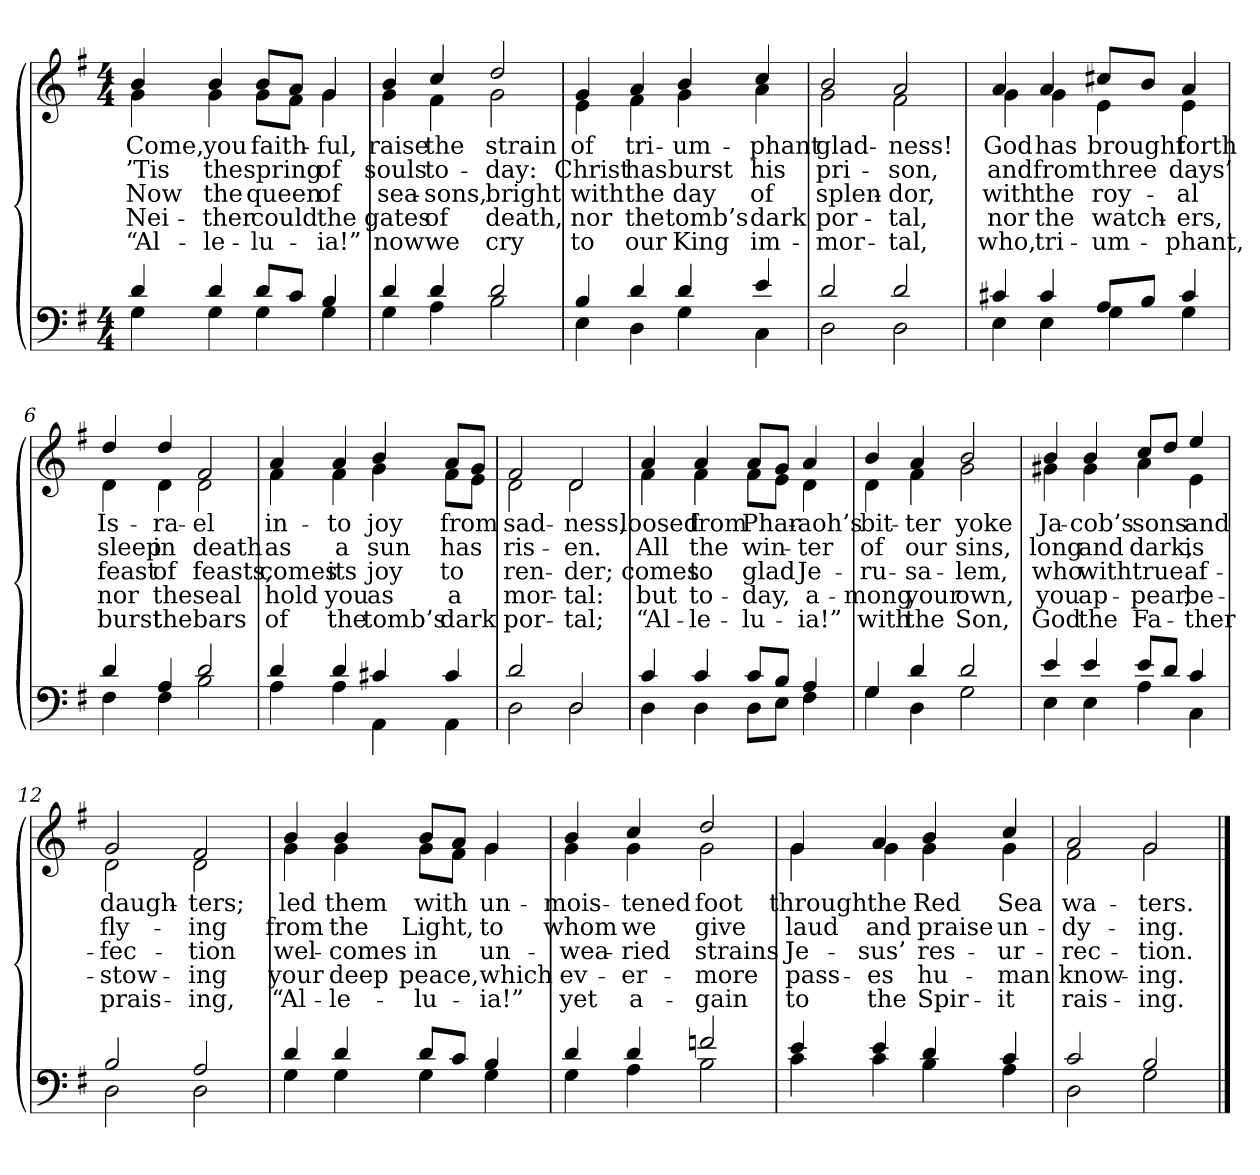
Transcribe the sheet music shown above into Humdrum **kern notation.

**kern	**kern	**text	**text	**text	**text	**text
*part2	*part1	*part1	*part1	*part1	*part1	*part1
*staff2	*staff1	*staff1	*staff1	*staff1	*staff1	*staff1
*clefF4	*clefG2	*	*	*	*	*
*k[f#]	*k[f#]	*	*	*	*	*
*M4/4	*M4/4	*	*	*	*	*
=1	=1	=1	=1	=1	=1	=1
*^	*	*	*	*	*	*
!	!	!LO:TX:b:i:t=Verse	!	!	!	!	!
!	!	!	!LO:LY:b	!LO:LY:b	!LO:LY:b	!LO:LY:b	!LO:LY:b
*	*	*^	*	*	*	*	*
4d/	4G\	4b/	4g\	Come,	’Tis	Now	Nei-	“Al-
!	!	!	!	!LO:LY:b	!LO:LY:b	!LO:LY:b	!LO:LY:b	!LO:LY:b
4d/	4G\	4b/	4g\	you	the	the	-ther	-le-
!	!	!	!	!LO:LY:b	!LO:LY:b	!LO:LY:b	!LO:LY:b	!LO:LY:b
8d/L	4G\	8b/L	8g\L	faith-	spring	queen	could	-lu-
8c/J	.	8a/J	8f#\J	.	.	.	.	.
!	!	!	!	!LO:LY:b	!LO:LY:b	!LO:LY:b	!LO:LY:b	!LO:LY:b
4B/	4G\	4g/	4g\	-ful,	of	of	the	-ia!”
=2	=2	=2	=2	=2	=2	=2	=2	=2
!	!	!	!	!LO:LY:b	!LO:LY:b	!LO:LY:b	!LO:LY:b	!LO:LY:b
4d/	4G\	4b/	4g\	raise	souls	sea-	gates	now
!	!	!	!	!LO:LY:b	!LO:LY:b	!LO:LY:b	!LO:LY:b	!LO:LY:b
4d/	4A\	4cc/	4f#\	the	to-	-sons,	of	we
!	!	!	!	!LO:LY:b	!LO:LY:b	!LO:LY:b	!LO:LY:b	!LO:LY:b
2d/	2B\	2dd/	2g\	strain	-day:	bright	death,	cry
!!LO:LB:g=z	!!
=3	=3	=3	=3	=3	=3	=3	=3	=3
!	!	!	!	!LO:LY:b	!LO:LY:b	!LO:LY:b	!LO:LY:b	!LO:LY:b
4B/	4E\	4g/	4e\	of	Christ	with	nor	to
!	!	!	!	!LO:LY:b	!LO:LY:b	!LO:LY:b	!LO:LY:b	!LO:LY:b
4d/	4D\	4a/	4f#\	tri-	has	the	the	our
!	!	!	!	!LO:LY:b	!LO:LY:b	!LO:LY:b	!LO:LY:b	!LO:LY:b
4d/	4G\	4b/	4g\	-um-	burst	day	tomb’s	King
!	!	!	!	!LO:LY:b	!LO:LY:b	!LO:LY:b	!LO:LY:b	!LO:LY:b
4e/	4C\	4cc/	4a\	-phant	his	of	dark	im-
=4	=4	=4	=4	=4	=4	=4	=4	=4
!	!	!	!	!LO:LY:b	!LO:LY:b	!LO:LY:b	!LO:LY:b	!LO:LY:b
2d/	2D\	2b/	2g\	glad-	pri-	splen-	por-	-mor-
!	!	!	!	!LO:LY:b	!LO:LY:b	!LO:LY:b	!LO:LY:b	!LO:LY:b
2d/	2D\	2a/	2f#\	-ness!	-son,	-dor,	-tal,	-tal,
!!LO:LB:g=z	!!
=5	=5	=5	=5	=5	=5	=5	=5	=5
!	!	!	!	!LO:LY:b	!LO:LY:b	!LO:LY:b	!LO:LY:b	!LO:LY:b
4c#X/	4E\	4a/	4g\	God	and	with	nor	who,
!	!	!	!	!LO:LY:b	!LO:LY:b	!LO:LY:b	!LO:LY:b	!LO:LY:b
4c#/	4E\	4a/	4g\	has	from	the	the	tri-
!	!	!	!	!LO:LY:b	!LO:LY:b	!LO:LY:b	!LO:LY:b	!LO:LY:b
8A/L	4G\	8cc#X/L	4e\	brought	three	roy-	watch-	-um-
8B/J	.	8b/J	.	.	.	.	.	.
!	!	!	!	!LO:LY:b	!LO:LY:b	!LO:LY:b	!LO:LY:b	!LO:LY:b
4c#/	4G\	4a/	4e\	forth	days’	-al	-ers,	-phant,
=6	=6	=6	=6	=6	=6	=6	=6	=6
!	!	!	!	!LO:LY:b	!LO:LY:b	!LO:LY:b	!LO:LY:b	!LO:LY:b
4d/	4F#\	4dd/	4d\	Is-	sleep	feast	nor	burst
!	!	!	!	!LO:LY:b	!LO:LY:b	!LO:LY:b	!LO:LY:b	!LO:LY:b
4A/	4F#\	4dd/	4d\	-ra-	in	of	the	the
!	!	!	!	!LO:LY:b	!LO:LY:b	!LO:LY:b	!LO:LY:b	!LO:LY:b
2d/	2B\	2f#/	2d\	-el	death	feasts,	seal	bars
!!LO:LB:g=z	!!
=7	=7	=7	=7	=7	=7	=7	=7	=7
!	!	!	!	!LO:LY:b	!LO:LY:b	!LO:LY:b	!LO:LY:b	!LO:LY:b
4d/	4A\	4a/	4f#\	in-	as	comes	hold	of
!	!	!	!	!LO:LY:b	!LO:LY:b	!LO:LY:b	!LO:LY:b	!LO:LY:b
4d/	4A\	4a/	4f#\	-to	a	its	you	the
!	!	!	!	!LO:LY:b	!LO:LY:b	!LO:LY:b	!LO:LY:b	!LO:LY:b
4c#X/	4AA\	4b/	4g\	joy	sun	joy	as	tomb’s
!	!	!	!	!LO:LY:b	!LO:LY:b	!LO:LY:b	!LO:LY:b	!LO:LY:b
4c#/	4AA\	8a/L	8f#\L	from	has	to	a	dark
.	.	8g/J	8e\J	.	.	.	.	.
=8	=8	=8	=8	=8	=8	=8	=8	=8
!	!	!	!	!LO:LY:b	!LO:LY:b	!LO:LY:b	!LO:LY:b	!LO:LY:b
2d/	2D\	2f#/	2d\	sad-	ris-	ren-	mor-	por-
!	!	!	!	!LO:LY:b	!LO:LY:b	!LO:LY:b	!LO:LY:b	!LO:LY:b
2D/	2D\	2d/	2d\	-ness,	-en.	-der;	-tal:	-tal;
!!LO:LB:g=z	!!
=9	=9	=9	=9	=9	=9	=9	=9	=9
!	!	!	!	!LO:LY:b	!LO:LY:b	!LO:LY:b	!LO:LY:b	!LO:LY:b
4c/	4D\	4a/	4f#\	loosed	All	comes	but	“Al-
!	!	!	!	!LO:LY:b	!LO:LY:b	!LO:LY:b	!LO:LY:b	!LO:LY:b
4c/	4D\	4a/	4f#\	from	the	to	to-	-le-
!	!	!	!	!LO:LY:b	!LO:LY:b	!LO:LY:b	!LO:LY:b	!LO:LY:b
8c/L	8D\L	8a/L	8f#\L	Phar-	win-	glad	-day,	-lu-
8B/J	8E\J	8g/J	8e\J	.	.	.	.	.
!	!	!	!	!LO:LY:b	!LO:LY:b	!LO:LY:b	!LO:LY:b	!LO:LY:b
4A/	4F#\	4a/	4d\	-aoh’s	-ter	Je-	a-	-ia!”
=10	=10	=10	=10	=10	=10	=10	=10	=10
!	!	!	!	!LO:LY:b	!LO:LY:b	!LO:LY:b	!LO:LY:b	!LO:LY:b
4G/	4G\	4b/	4d\	bit-	of	-ru-	-mong	with
!	!	!	!	!LO:LY:b	!LO:LY:b	!LO:LY:b	!LO:LY:b	!LO:LY:b
4d/	4D\	4a/	4f#\	-ter	our	-sa-	your	the
!	!	!	!	!LO:LY:b	!LO:LY:b	!LO:LY:b	!LO:LY:b	!LO:LY:b
2d/	2G\	2b/	2g\	yoke	sins,	-lem,	own,	Son,
!!LO:LB:g=z	!!
=11	=11	=11	=11	=11	=11	=11	=11	=11
!	!	!	!	!LO:LY:b	!LO:LY:b	!LO:LY:b	!LO:LY:b	!LO:LY:b
4e/	4E\	4b/	4g#X\	Ja-	long	who	you	God
!	!	!	!	!LO:LY:b	!LO:LY:b	!LO:LY:b	!LO:LY:b	!LO:LY:b
4e/	4E\	4b/	4g#\	-cob’s	and	with	ap-	the
!	!	!	!	!LO:LY:b	!LO:LY:b	!LO:LY:b	!LO:LY:b	!LO:LY:b
8e/L	4A\	8cc/L	4a\	sons	dark,	true	-pear,	Fa-
8d/J	.	8dd/J	.	.	.	.	.	.
!	!	!	!	!LO:LY:b	!LO:LY:b	!LO:LY:b	!LO:LY:b	!LO:LY:b
4c/	4C\	4ee/	4e\	and	is	af-	be-	-ther
=12	=12	=12	=12	=12	=12	=12	=12	=12
!	!	!	!	!LO:LY:b	!LO:LY:b	!LO:LY:b	!LO:LY:b	!LO:LY:b
2B/	2D\	2g/	2d\	daugh-	fly-	-fec-	-stow-	prais-
!	!	!	!	!LO:LY:b	!LO:LY:b	!LO:LY:b	!LO:LY:b	!LO:LY:b
2A/	2D\	2f#/	2d\	-ters;	-ing	-tion	-ing	-ing,
!!LO:LB:g=z	!!
=13	=13	=13	=13	=13	=13	=13	=13	=13
!	!	!	!	!LO:LY:b	!LO:LY:b	!LO:LY:b	!LO:LY:b	!LO:LY:b
4d/	4G\	4b/	4g\	led	from	wel-	your	“Al-
!	!	!	!	!LO:LY:b	!LO:LY:b	!LO:LY:b	!LO:LY:b	!LO:LY:b
4d/	4G\	4b/	4g\	them	the	-comes	deep	-le-
!	!	!	!	!LO:LY:b	!LO:LY:b	!LO:LY:b	!LO:LY:b	!LO:LY:b
8d/L	4G\	8b/L	8g\L	with	Light,	in	peace,	-lu-
8c/J	.	8a/J	8f#\J	.	.	.	.	.
!	!	!	!	!LO:LY:b	!LO:LY:b	!LO:LY:b	!LO:LY:b	!LO:LY:b
4B/	4G\	4g/	4g\	un-	to	un-	which	-ia!”
=14	=14	=14	=14	=14	=14	=14	=14	=14
!	!	!	!	!LO:LY:b	!LO:LY:b	!LO:LY:b	!LO:LY:b	!LO:LY:b
4d/	4G\	4b/	4g\	-mois-	whom	-wea-	ev-	yet
!	!	!	!	!LO:LY:b	!LO:LY:b	!LO:LY:b	!LO:LY:b	!LO:LY:b
4d/	4A\	4cc/	4g\	-tened	we	-ried	-er-	a-
!	!	!	!	!LO:LY:b	!LO:LY:b	!LO:LY:b	!LO:LY:b	!LO:LY:b
2fn/	2B\	2dd/	2g\	foot	give	strains	-more	-gain
!!LO:LB:g=z	!!
=15	=15	=15	=15	=15	=15	=15	=15	=15
!	!	!	!	!LO:LY:b	!LO:LY:b	!LO:LY:b	!LO:LY:b	!LO:LY:b
4e/	4c\	4g/	4g\	through	laud	Je-	pass-	to
!	!	!	!	!LO:LY:b	!LO:LY:b	!LO:LY:b	!LO:LY:b	!LO:LY:b
4e/	4c\	4a/	4g\	the	and	-sus’	-es	the
!	!	!	!	!LO:LY:b	!LO:LY:b	!LO:LY:b	!LO:LY:b	!LO:LY:b
4d/	4B\	4b/	4g\	Red	praise	res-	hu-	Spir-
!	!	!	!	!LO:LY:b	!LO:LY:b	!LO:LY:b	!LO:LY:b	!LO:LY:b
4c/	4A\	4cc/	4g\	Sea	un-	-ur-	-man	-it
=16	=16	=16	=16	=16	=16	=16	=16	=16
!	!	!	!	!LO:LY:b	!LO:LY:b	!LO:LY:b	!LO:LY:b	!LO:LY:b
2c/	2D\	2a/	2f#\	wa-	-dy-	-rec-	know-	rais-
!	!	!	!	!LO:LY:b	!LO:LY:b	!LO:LY:b	!LO:LY:b	!LO:LY:b
2B/	2G\	2g/	2g\	-ters.	-ing.	-tion.	-ing.	-ing.
*v	*v	*	*	*	*	*	*	*
*	*v	*v	*	*	*	*	*
==	==	==	==	==	==	==
*-	*-	*-	*-	*-	*-	*-
